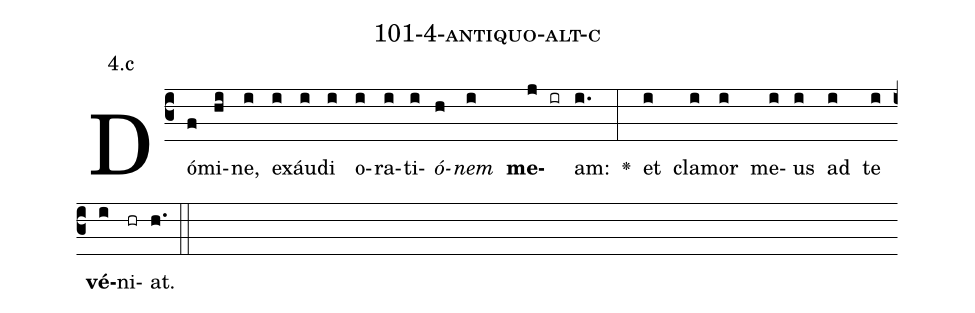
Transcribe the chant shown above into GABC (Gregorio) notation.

name: 101-4-antiquo-alt-c;
annotation: 4.c;
%%
(c3)Dó(f)mi(hi)ne,(i) ex(i)áu(i)di(i) o(i)ra(i)ti(i)<i>ó</i>(h)<i>nem</i>(i) <b>me</b>(j ir)am:(i.) <v>\greheightstar</v>(:) et(i) cla(i)mor(i) me(i)us(i) ad(i) te(i) <b>vé</b>(i)ni(hr)at.(h.) (::)


%E(i) u(i) o(i) u(i) a(i) e.(h.) (::)
